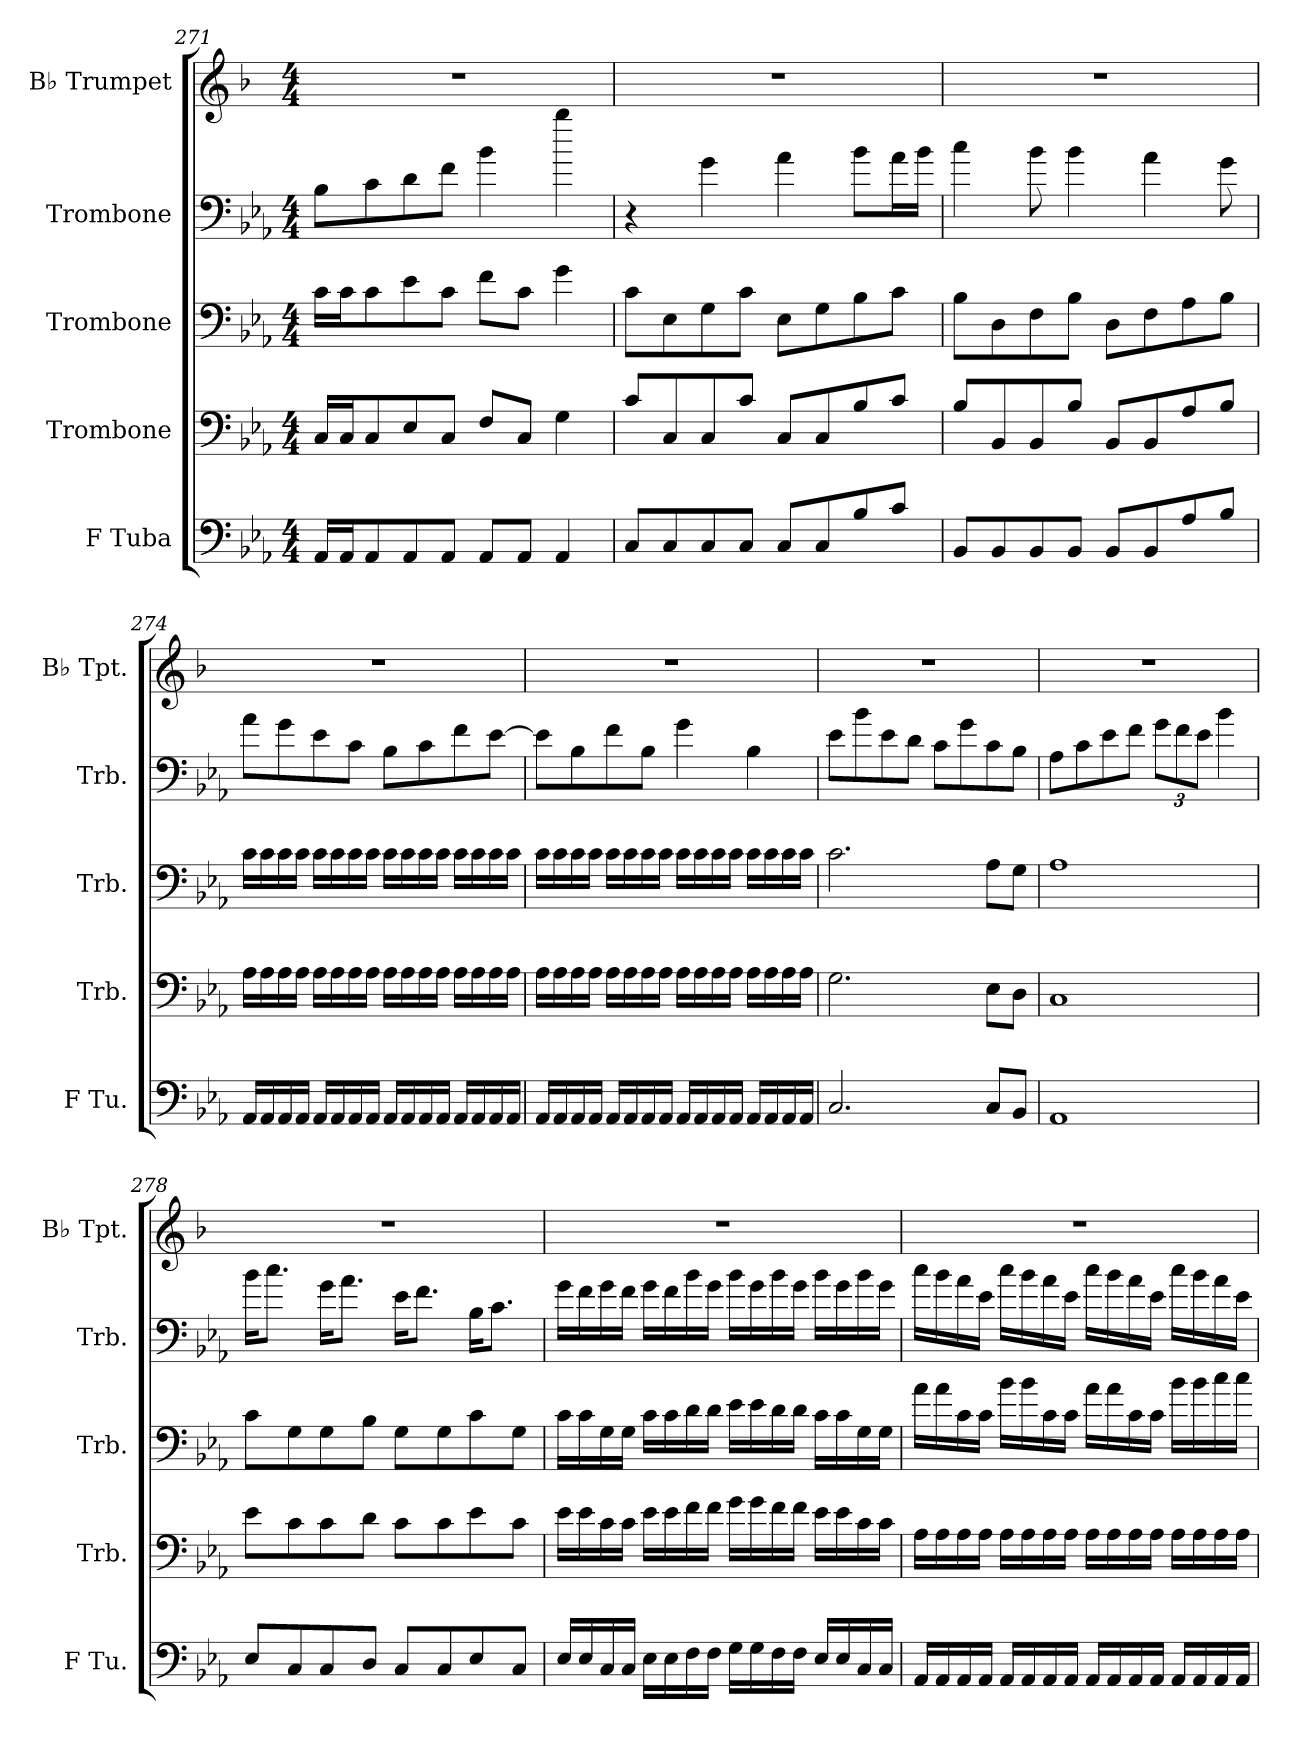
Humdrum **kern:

**kern	**kern	**kern	**kern	**kern
*part5	*part4	*part3	*part2	*part1
*staff5	*staff4	*staff3	*staff2	*staff1
*I"F Tuba	*I"Trombone	*I"Trombone	*I"Trombone	*I"B♭ Trumpet
*I'F Tu.	*I'Trb.	*I'Trb.	*I'Trb.	*I'B♭ Tpt.
*clefF4	*clefF4	*clefF4	*clefF4	*clefG2
*	*	*	*	*ITrd1c2
*k[b-e-a-]	*k[b-e-a-]	*k[b-e-a-]	*k[b-e-a-]	*k[b-e-a-]
*E-:	*E-:	*E-:	*E-:	*E-:
*M4/4	*M4/4	*M4/4	*M4/4	*M4/4
=271	=271	=271	=271	=271
16AA-/LL	16C/LL	16c\LL	8B-\L	1r
16AA-/J	16C/J	16c\J	.	.
8AA-/	8C/	8c\	8c\	.
8AA-/	8E-/	8e-\	8d\	.
8AA-/J	8C/J	8c\J	8f\J	.
8AA-/L	8F/L	8f\L	4b-\	.
8AA-/J	8C/J	8c\J	.	.
4AA-/	4G\	4g\	4bb-\	.
!!LO:PB:g=z
=272	=272	=272	=272	=272
8C/L	8c/L	8c\L	4r	1r
8C/	8C/	8E-\	.	.
8C/	8C/	8G\	4g\	.
8C/J	8c/J	8c\J	.	.
8C/L	8C/L	8E-\L	4a-\	.
8C/	8C/	8G\	.	.
8B-/	8B-/	8B-\	8b-\L	.
8c/J	8c/J	8c\J	16a-\L	.
.	.	.	16b-\JJ	.
=273	=273	=273	=273	=273
8BB-/L	8B-/L	8B-\L	4cc\	1r
8BB-/	8BB-/	8D\	.	.
8BB-/	8BB-/	8F\	8b-\	.
8BB-/J	8B-/J	8B-\J	4b-\	.
8BB-/L	8BB-/L	8D\L	.	.
8BB-/	8BB-/	8F\	4a-\	.
8A-/	8A-/	8A-\	.	.
8B-/J	8B-/J	8B-\J	8g\	.
!!LO:PB:g=z
=274	=274	=274	=274	=274
16AA-/LL	16A-\LL	16c\LL	8a-\L	1r
16AA-/	16A-\	16c\	.	.
16AA-/	16A-\	16c\	8g\	.
16AA-/JJ	16A-\JJ	16c\JJ	.	.
16AA-/LL	16A-\LL	16c\LL	8e-\	.
16AA-/	16A-\	16c\	.	.
16AA-/	16A-\	16c\	8c\J	.
16AA-/JJ	16A-\JJ	16c\JJ	.	.
16AA-/LL	16A-\LL	16c\LL	8B-\L	.
16AA-/	16A-\	16c\	.	.
16AA-/	16A-\	16c\	8c\	.
16AA-/JJ	16A-\JJ	16c\JJ	.	.
16AA-/LL	16A-\LL	16c\LL	8f\	.
16AA-/	16A-\	16c\	.	.
16AA-/	16A-\	16c\	[8e-\J	.
16AA-/JJ	16A-\JJ	16c\JJ	.	.
!!LO:PB:g=z
=275	=275	=275	=275	=275
16AA-/LL	16A-\LL	16c\LL	8e-\L]	1r
16AA-/	16A-\	16c\	.	.
16AA-/	16A-\	16c\	8B-\	.
16AA-/JJ	16A-\JJ	16c\JJ	.	.
16AA-/LL	16A-\LL	16c\LL	8f\	.
16AA-/	16A-\	16c\	.	.
16AA-/	16A-\	16c\	8B-\J	.
16AA-/JJ	16A-\JJ	16c\JJ	.	.
16AA-/LL	16A-\LL	16c\LL	4g\	.
16AA-/	16A-\	16c\	.	.
16AA-/	16A-\	16c\	.	.
16AA-/JJ	16A-\JJ	16c\JJ	.	.
16AA-/LL	16A-\LL	16c\LL	4B-\	.
16AA-/	16A-\	16c\	.	.
16AA-/	16A-\	16c\	.	.
16AA-/JJ	16A-\JJ	16c\JJ	.	.
=276	=276	=276	=276	=276
2.C/	2.G\	2.c\	8e-\L	1r
.	.	.	8b-\	.
.	.	.	8e-\	.
.	.	.	8d\J	.
.	.	.	8c\L	.
.	.	.	8g\	.
8C/L	8E-\L	8A-\L	8c\	.
8BB-/J	8D\J	8G\J	8B-\J	.
=277	=277	=277	=277	=277
1AA-	1C	1A-	8A-\L	1r
.	.	.	8c\	.
.	.	.	8e-\	.
.	.	.	8f\J	.
*	*	*	*Xbrackettup	*
.	.	.	12g\L	.
.	.	.	12f\	.
.	.	.	12e-\J	.
.	.	.	4b-\	.
=278	=278	=278	=278	=278
8E-/L	8e-\L	8c\L	16b-\KL	1r
.	.	.	8.cc\J	.
8C/	8c\	8G\	.	.
8C/	8c\	8G\	16g\KL	.
.	.	.	8.a-\J	.
8D/J	8d\J	8B-\J	.	.
8C/L	8c\L	8G\L	16e-\KL	.
.	.	.	8.f\J	.
8C/	8c\	8G\	.	.
8E-/	8e-\	8c\	16B-\KL	.
.	.	.	8.c\J	.
8C/J	8c\J	8G\J	.	.
!!LO:PB:g=z
=279	=279	=279	=279	=279
16E-/LL	16e-\LL	16c\LL	16g\LL	1r
16E-/	16e-\	16c\	16f\	.
16C/	16c\	16G\	16g\	.
16C/JJ	16c\JJ	16G\JJ	16f\JJ	.
16E-\LL	16e-\LL	16c\LL	16g\LL	.
16E-\	16e-\	16c\	16f\	.
16F\	16f\	16d\	16b-\	.
16F\JJ	16f\JJ	16d\JJ	16g\JJ	.
16G\LL	16g\LL	16e-\LL	16b-\LL	.
16G\	16g\	16e-\	16g\	.
16F\	16f\	16d\	16b-\	.
16F\JJ	16f\JJ	16d\JJ	16g\JJ	.
16E-/LL	16e-\LL	16c\LL	16b-\LL	.
16E-/	16e-\	16c\	16g\	.
16C/	16c\	16G\	16b-\	.
16C/JJ	16c\JJ	16G\JJ	16g\JJ	.
!!LO:PB:g=z
=280	=280	=280	=280	=280
16AA-/LL	16A-\LL	16a-\LL	16cc\LL	1r
16AA-/	16A-\	16a-\	16b-\	.
16AA-/	16A-\	16c\	16a-\	.
16AA-/JJ	16A-\JJ	16c\JJ	16e-\JJ	.
16AA-/LL	16A-\LL	16b-\LL	16cc\LL	.
16AA-/	16A-\	16b-\	16b-\	.
16AA-/	16A-\	16c\	16a-\	.
16AA-/JJ	16A-\JJ	16c\JJ	16e-\JJ	.
16AA-/LL	16A-\LL	16a-\LL	16cc\LL	.
16AA-/	16A-\	16a-\	16b-\	.
16AA-/	16A-\	16c\	16a-\	.
16AA-/JJ	16A-\JJ	16c\JJ	16e-\JJ	.
16AA-/LL	16A-\LL	16b-\LL	16cc\LL	.
16AA-/	16A-\	16b-\	16b-\	.
16AA-/	16A-\	16cc\	16a-\	.
16AA-/JJ	16A-\JJ	16cc\JJ	16e-\JJ	.
=	=	=	=	=
*-	*-	*-	*-	*-
